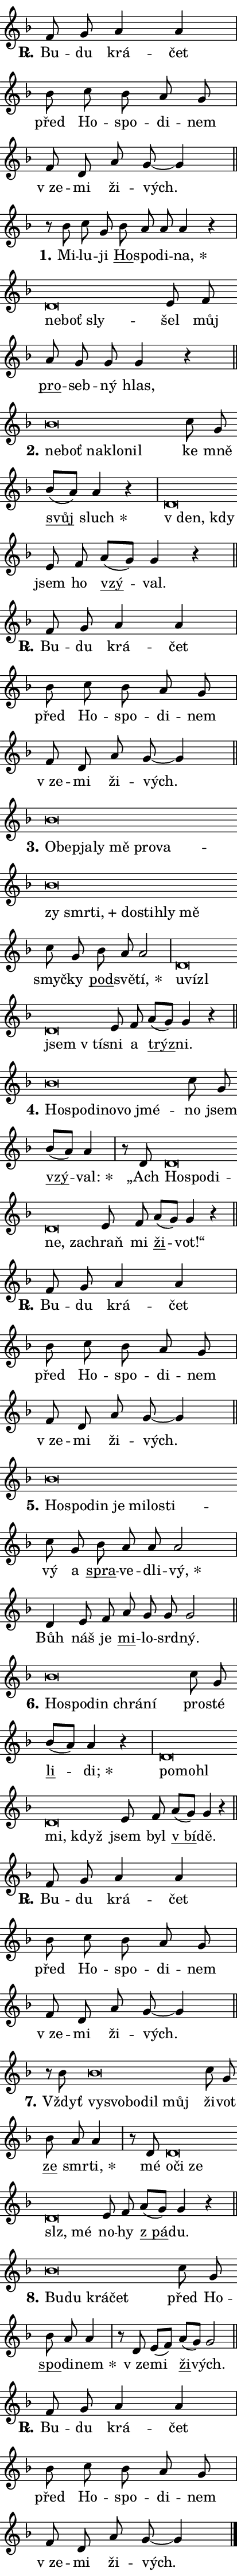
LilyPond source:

\version "2.22.1"
\header { tagline = "" }
\paper {
  indent = 0\cm
  top-margin = 0\cm
  right-margin = 0\cm
  bottom-margin = 0\cm
  left-margin = 0\cm
  paper-width = 7\cm
  page-breaking = #ly:one-page-breaking
  system-system-spacing.basic-distance = #11
  score-system-spacing.basic-distance = #11.3
  ragged-last = ##f
}


%% Author: Thomas Morley
%% https://lists.gnu.org/archive/html/lilypond-user/2020-05/msg00002.html
#(define (line-position grob)
"Returns position of @var[grob} in current system:
   @code{'start}, if at first time-step
   @code{'end}, if at last time-step
   @code{'middle} otherwise
"
  (let* ((col (ly:item-get-column grob))
         (ln (ly:grob-object col 'left-neighbor))
         (rn (ly:grob-object col 'right-neighbor))
         (col-to-check-left (if (ly:grob? ln) ln col))
         (col-to-check-right (if (ly:grob? rn) rn col))
         (break-dir-left
           (and
             (ly:grob-property col-to-check-left 'non-musical #f)
             (ly:item-break-dir col-to-check-left)))
         (break-dir-right
           (and
             (ly:grob-property col-to-check-right 'non-musical #f)
             (ly:item-break-dir col-to-check-right))))
        (cond ((eqv? 1 break-dir-left) 'start)
              ((eqv? -1 break-dir-right) 'end)
              (else 'middle))))

#(define (tranparent-at-line-position vctor)
  (lambda (grob)
  "Relying on @code{line-position} select the relevant enry from @var{vctor}.
Used to determine transparency,"
    (case (line-position grob)
      ((end) (not (vector-ref vctor 0)))
      ((middle) (not (vector-ref vctor 1)))
      ((start) (not (vector-ref vctor 2))))))

noteHeadBreakVisibility =
#(define-music-function (break-visibility)(vector?)
"Makes @code{NoteHead}s transparent relying on @var{break-visibility}"
#{
  \override NoteHead.transparent =
    #(tranparent-at-line-position break-visibility)
#})

#(define delete-ledgers-for-transparent-note-heads
  (lambda (grob)
    "Reads whether a @code{NoteHead} is transparent.
If so this @code{NoteHead} is removed from @code{'note-heads} from
@var{grob}, which is supposed to be @code{LedgerLineSpanner}.
As a result ledgers are not printed for this @code{NoteHead}"
    (let* ((nhds-array (ly:grob-object grob 'note-heads))
           (nhds-list
             (if (ly:grob-array? nhds-array)
                 (ly:grob-array->list nhds-array)
                 '()))
           ;; Relies on the transparent-property being done before
           ;; Staff.LedgerLineSpanner.after-line-breaking is executed.
           ;; This is fragile ...
           (to-keep
             (remove
               (lambda (nhd)
                 (ly:grob-property nhd 'transparent #f))
               nhds-list)))
      ;; TODO find a better method to iterate over grob-arrays, similiar
      ;; to filter/remove etc for lists
      ;; For now rebuilt from scratch
      (set! (ly:grob-object grob 'note-heads)  '())
      (for-each
        (lambda (nhd)
          (ly:pointer-group-interface::add-grob grob 'note-heads nhd))
        to-keep))))

hideNotes = {
  \noteHeadBreakVisibility #begin-of-line-visible
}
unHideNotes = {
  \noteHeadBreakVisibility #all-visible
}

% work-around for resetting accidentals
% https://lilypond.org/doc/v2.23/Documentation/notation/displaying-rhythms#unmetered-music
cadenzaMeasure = {
  \cadenzaOff
  \partial 1024 s1024
  \cadenzaOn
}

#(define-markup-command (accent layout props text) (markup?)
  "Underline accented syllable"
  (interpret-markup layout props
    #{\markup \override #'(offset . 4.3) \underline { #text }#}))

responsum = \markup \concat {
  "R" \hspace #-1.05 \path #0.1 #'((moveto 0 0.07) (lineto 0.9 0.8)) \hspace #0.05 "."
}

\layout {
    \context {
        \Staff
        \remove "Time_signature_engraver"
        \override LedgerLineSpanner.after-line-breaking = #delete-ledgers-for-transparent-note-heads
    }
    \context {
        \Voice {
            \override NoteHead.output-attributes = #'((class . "notehead"))
            \override Hairpin.height = #0.55
        }
    }
    \context {
        \Lyrics {
            \override StanzaNumber.output-attributes = #'((class . "stanzanumber"))
            \override LyricSpace.minimum-distance = #0.9
            \override LyricText.font-name = #"TeX Gyre Schola"
            \override LyricText.font-size = 1
            \override StanzaNumber.font-name = #"TeX Gyre Schola Bold"
            \override StanzaNumber.font-size = 1
        }
    }
}

% magnetic-lyrics.ily
%
%   written by
%     Jean Abou Samra <jean@abou-samra.fr>
%     Werner Lemberg <wl@gnu.org>
%
%   adapted by
%     Jiri Hon <jiri.hon@gmail.com>
%
% Version 2022-Apr-15

% https://www.mail-archive.com/lilypond-user@gnu.org/msg149350.html

#(define (Left_hyphen_pointer_engraver context)
   "Collect syllable-hyphen-syllable occurrences in lyrics and store
them in properties.  This engraver only looks to the left.  For
example, if the lyrics input is @code{foo -- bar}, it does the
following.

@itemize @bullet
@item
Set the @code{text} property of the @code{LyricHyphen} grob between
@q{foo} and @q{bar} to @code{foo}.

@item
Set the @code{left-hyphen} property of the @code{LyricText} grob with
text @q{foo} to the @code{LyricHyphen} grob between @q{foo} and
@q{bar}.
@end itemize

Use this auxiliary engraver in combination with the
@code{lyric-@/text::@/apply-@/magnetic-@/offset!} hook."
   (let ((hyphen #f)
         (text #f))
     (make-engraver
      (acknowledgers
       ((lyric-syllable-interface engraver grob source-engraver)
        (set! text grob)))
      (end-acknowledgers
       ((lyric-hyphen-interface engraver grob source-engraver)
        ;(when (not (grob::has-interface grob 'lyric-space-interface))
          (set! hyphen grob)));)
      ((stop-translation-timestep engraver)
       (when (and text hyphen)
         (ly:grob-set-object! text 'left-hyphen hyphen))
       (set! text #f)
       (set! hyphen #f)))))

#(define (lyric-text::apply-magnetic-offset! grob)
   "If the space between two syllables is less than the value in
property @code{LyricText@/.details@/.squash-threshold}, move the right
syllable to the left so that it gets concatenated with the left
syllable.

Use this function as a hook for
@code{LyricText@/.after-@/line-@/breaking} if the
@code{Left_@/hyphen_@/pointer_@/engraver} is active."
   (let ((hyphen (ly:grob-object grob 'left-hyphen #f)))
     (when hyphen
       (let ((left-text (ly:spanner-bound hyphen LEFT)))
         (when (grob::has-interface left-text 'lyric-syllable-interface)
           (let* ((common (ly:grob-common-refpoint grob left-text X))
                  (this-x-ext (ly:grob-extent grob common X))
                  (left-x-ext
                   (begin
                     ;; Trigger magnetism for left-text.
                     (ly:grob-property left-text 'after-line-breaking)
                     (ly:grob-extent left-text common X)))
                  ;; `delta` is the gap width between two syllables.
                  (delta (- (interval-start this-x-ext)
                            (interval-end left-x-ext)))
                  (details (ly:grob-property grob 'details))
                  (threshold (assoc-get 'squash-threshold details 0.2)))
             (when (< delta threshold)
               (let* (;; We have to manipulate the input text so that
                      ;; ligatures crossing syllable boundaries are not
                      ;; disabled.  For languages based on the Latin
                      ;; script this is essentially a beautification.
                      ;; However, for non-Western scripts it can be a
                      ;; necessity.
                      (lt (ly:grob-property left-text 'text))
                      (rt (ly:grob-property grob 'text))
                      (is-space (grob::has-interface hyphen 'lyric-space-interface))
                      (space (if is-space " " ""))
                      (space-markup (grob-interpret-markup grob " "))
                      (space-size (interval-length (ly:stencil-extent space-markup X)))
                      (extra-delta (if is-space space-size 0))
                      ;; Append new syllable.
                      (ltrt-space (if (and (string? lt) (string? rt))
                                (string-append lt space rt)
                                (make-concat-markup (list lt space rt))))
                      ;; Right-align `ltrt` to the right side.
                      (ltrt-space-markup (grob-interpret-markup
                               grob
                               (make-translate-markup
                                (cons (interval-length this-x-ext) 0)
                                (make-right-align-markup ltrt-space)))))
                 (begin
                   ;; Don't print `left-text`.
                   (ly:grob-set-property! left-text 'stencil #f)
                   ;; Set text and stencil (which holds all collected
                   ;; syllables so far) and shift it to the left.
                   (ly:grob-set-property! grob 'text ltrt-space)
                   (ly:grob-set-property! grob 'stencil ltrt-space-markup)
                   (ly:grob-translate-axis! grob (- (- delta extra-delta)) X))))))))))


#(define (lyric-hyphen::displace-bounds-first grob)
   ;; Make very sure this callback isn't triggered too early.
   (let ((left (ly:spanner-bound grob LEFT))
         (right (ly:spanner-bound grob RIGHT)))
     (ly:grob-property left 'after-line-breaking)
     (ly:grob-property right 'after-line-breaking)
     (ly:lyric-hyphen::print grob)))

squashThreshold = #0.4

\layout {
  \context {
    \Lyrics
    \consists #Left_hyphen_pointer_engraver
    \override LyricText.after-line-breaking =
      #lyric-text::apply-magnetic-offset!
    \override LyricHyphen.stencil = #lyric-hyphen::displace-bounds-first
    \override LyricText.details.squash-threshold = \squashThreshold
    \override LyricHyphen.minimum-distance = 0
    \override LyricHyphen.minimum-length = \squashThreshold
  }
}

squash = \override LyricText.details.squash-threshold = 9999
unSquash = \override LyricText.details.squash-threshold = \squashThreshold

left = \override LyricText.self-alignment-X = #LEFT
unLeft = \revert LyricText.self-alignment-X

starOffset = #(lambda (grob) 
                (let ((x_offset (ly:self-alignment-interface::aligned-on-x-parent grob)))
                  (if (= x_offset 0) 0 (+ x_offset 1.2))))

star = #(define-music-function (syllable)(string?)
"Append star separator at the end of a syllable"
#{
  \once \override LyricText.X-offset = #starOffset
  \lyricmode { \markup {
    #syllable
    \override #'((font-name . "TeX Gyre Schola Bold")) \hspace #0.2 \lower #0.65 \larger "*"
  } }
#})

starAccent = #(define-music-function (syllable)(string?)
"Append star separator at the end of a syllable and make accent"
#{
  \once \override LyricText.X-offset = #starOffset
  \lyricmode { \markup {
    \accent #syllable
    \override #'((font-name . "TeX Gyre Schola Bold")) \hspace #0.2 \lower #0.65 \larger "*"
  } }
#})

breath = #(define-music-function (syllable)(string?)
"Append breathing indicator at the end of a syllable"
#{
  \lyricmode { \markup { #syllable "+" } }
#})

optionalBreath = #(define-music-function (syllable)(string?)
"Append optional breathing indicator at the end of a syllable"
#{
  \lyricmode { \markup { #syllable "(+)" } }
#})


\score {
    <<
        \new Voice = "melody" { \cadenzaOn \key f \major \relative { f'8 g a4 a \cadenzaMeasure \bar "|" bes8 c bes a g \cadenzaMeasure \bar "|" f d a' g~ g4 \cadenzaMeasure \bar "||" \break } }
        \new Lyrics \lyricsto "melody" { \lyricmode { \set stanza = \responsum
Bu -- du krá -- čet před Ho -- spo -- di -- nem "v ze" -- mi ži -- vých. } }
    >>
    \layout {}
}

\score {
    <<
        \new Voice = "melody" { \cadenzaOn \key f \major \relative { r8 bes' c8 g \bar "" bes a a a4 r \cadenzaMeasure \bar "|" d,\breve*1/16 \hideNotes \breve*1/16 \breve*1/16 \bar "" \unHideNotes e8 f \bar "" a g g g4 r \cadenzaMeasure \bar "||" \break } }
        \new Lyrics \lyricsto "melody" { \lyricmode { \set stanza = "1."
Mi -- lu -- ji \markup \accent Ho -- spo -- di -- \star na, \left ne -- \squash boť sly -- \unLeft \unSquash šel můj \markup \accent pro -- seb -- ný hlas, } }
    >>
    \layout {}
}

\score {
    <<
        \new Voice = "melody" { \cadenzaOn \key f \major \relative { bes'\breve*1/16 \hideNotes \breve*1/16 \bar "" \breve*1/16 \bar "" \breve*1/16 \breve*1/16 \bar "" \unHideNotes c8 g \bar "" bes[( a)] a4 r \cadenzaMeasure \bar "|" d,\breve*1/16 \hideNotes \breve*1/16 \bar "" \unHideNotes e8 f \bar "" a[( g)] g4 r \cadenzaMeasure \bar "||" \break } }
        \new Lyrics \lyricsto "melody" { \lyricmode { \set stanza = "2."
\left ne -- \squash boť na -- klo -- nil \unLeft \unSquash ke mně \markup \accent svůj \star sluch \left "v den," \squash kdy \unLeft \unSquash jsem ho \markup \accent vzý -- val. } }
    >>
    \layout {}
}

\score {
    <<
        \new Voice = "melody" { \cadenzaOn \key f \major \relative { f'8 g a4 a \cadenzaMeasure \bar "|" bes8 c bes a g \cadenzaMeasure \bar "|" f d a' g~ g4 \cadenzaMeasure \bar "||" \break } }
        \new Lyrics \lyricsto "melody" { \lyricmode { \set stanza = \responsum
Bu -- du krá -- čet před Ho -- spo -- di -- nem "v ze" -- mi ži -- vých. } }
    >>
    \layout {}
}

\score {
    <<
        \new Voice = "melody" { \cadenzaOn \key f \major \relative { bes'\breve*1/16 \hideNotes \breve*1/16 \bar "" \breve*1/16 \bar "" \breve*1/16 \bar "" \breve*1/16 \bar "" \breve*1/16 \bar "" \breve*1/16 \bar "" \breve*1/16 \bar "" \breve*1/16 \bar "" \breve*1/16 \bar "" \breve*1/16 \bar "" \breve*1/16 \bar "" \breve*1/16 \breve*1/16 \bar "" \unHideNotes c8 g \bar "" bes a a2 \cadenzaMeasure \bar "|" d,\breve*1/16 \hideNotes \breve*1/16 \bar "" \breve*1/16 \bar "" \breve*1/16 \breve*1/16 \bar "" \unHideNotes e8 f \bar "" a[( g)] g4 r \cadenzaMeasure \bar "||" \break } }
        \new Lyrics \lyricsto "melody" { \lyricmode { \set stanza = "3."
\left O -- \squash be -- pja -- ly mě pro -- va -- zy smr -- \breath "ti," do -- sti -- hly mě \unLeft \unSquash smyč -- ky \markup \accent pod -- svě -- \star tí, \left u -- \squash ví -- zl jsem "v tí" -- \unLeft \unSquash sni a \markup \accent trýz -- ni. } }
    >>
    \layout {}
}

\score {
    <<
        \new Voice = "melody" { \cadenzaOn \key f \major \relative { bes'\breve*1/16 \hideNotes \breve*1/16 \bar "" \breve*1/16 \bar "" \breve*1/16 \bar "" \breve*1/16 \breve*1/16 \bar "" \unHideNotes c8 g \bar "" bes[( a)] a4 \cadenzaMeasure \bar "|" r8 d,8 d\breve*1/16 \hideNotes \breve*1/16 \bar "" \breve*1/16 \bar "" \breve*1/16 \breve*1/16 \bar "" \unHideNotes e8 f \bar "" a[( g)] g4 r \cadenzaMeasure \bar "||" \break } }
        \new Lyrics \lyricsto "melody" { \lyricmode { \set stanza = "4."
\left Ho -- \squash spo -- di -- no -- vo jmé -- \unLeft \unSquash no jsem \markup \accent vzý -- \star val: „Ach \left Ho -- \squash spo -- di -- ne, za -- \unLeft \unSquash chraň mi \markup \accent ži -- vot!“ } }
    >>
    \layout {}
}

\score {
    <<
        \new Voice = "melody" { \cadenzaOn \key f \major \relative { f'8 g a4 a \cadenzaMeasure \bar "|" bes8 c bes a g \cadenzaMeasure \bar "|" f d a' g~ g4 \cadenzaMeasure \bar "||" \break } }
        \new Lyrics \lyricsto "melody" { \lyricmode { \set stanza = \responsum
Bu -- du krá -- čet před Ho -- spo -- di -- nem "v ze" -- mi ži -- vých. } }
    >>
    \layout {}
}

\score {
    <<
        \new Voice = "melody" { \cadenzaOn \key f \major \relative { bes'\breve*1/16 \hideNotes \breve*1/16 \bar "" \breve*1/16 \bar "" \breve*1/16 \bar "" \breve*1/16 \bar "" \breve*1/16 \breve*1/16 \bar "" \unHideNotes c8 g \bar "" bes a a a2 \cadenzaMeasure \bar "|" d,4 e8 f \bar "" a g g g2 \cadenzaMeasure \bar "||" \break } }
        \new Lyrics \lyricsto "melody" { \lyricmode { \set stanza = "5."
\left Ho -- \squash spo -- din je mi -- lo -- sti -- \unLeft \unSquash vý a \markup \accent spra -- ve -- dli -- \star vý, Bůh náš je \markup \accent mi -- lo -- srd -- ný. } }
    >>
    \layout {}
}

\score {
    <<
        \new Voice = "melody" { \cadenzaOn \key f \major \relative { bes'\breve*1/16 \hideNotes \breve*1/16 \bar "" \breve*1/16 \bar "" \breve*1/16 \breve*1/16 \bar "" \unHideNotes c8 g \bar "" bes[( a)] a4 r \cadenzaMeasure \bar "|" d,\breve*1/16 \hideNotes \breve*1/16 \bar "" \breve*1/16 \bar "" \breve*1/16 \breve*1/16 \bar "" \unHideNotes e8 f \bar "" a[( g)] g4 r \cadenzaMeasure \bar "||" \break } }
        \new Lyrics \lyricsto "melody" { \lyricmode { \set stanza = "6."
\left Ho -- \squash spo -- din chrá -- ní \unLeft \unSquash pro -- sté \markup \accent li -- \star di; \left po -- \squash mo -- hl mi, když \unLeft \unSquash jsem byl \markup \accent "v bí" -- dě. } }
    >>
    \layout {}
}

\score {
    <<
        \new Voice = "melody" { \cadenzaOn \key f \major \relative { f'8 g a4 a \cadenzaMeasure \bar "|" bes8 c bes a g \cadenzaMeasure \bar "|" f d a' g~ g4 \cadenzaMeasure \bar "||" \break } }
        \new Lyrics \lyricsto "melody" { \lyricmode { \set stanza = \responsum
Bu -- du krá -- čet před Ho -- spo -- di -- nem "v ze" -- mi ži -- vých. } }
    >>
    \layout {}
}

\score {
    <<
        \new Voice = "melody" { \cadenzaOn \key f \major \relative { r8 bes'8 bes\breve*1/16 \hideNotes \breve*1/16 \bar "" \breve*1/16 \bar "" \breve*1/16 \breve*1/16 \bar "" \unHideNotes c8 g \bar "" bes a a4 \cadenzaMeasure \bar "|" r8 d, d\breve*1/16 \hideNotes \breve*1/16 \bar "" \breve*1/16 \bar "" \breve*1/16 \breve*1/16 \bar "" \unHideNotes e8 f \bar "" a[( g)] g4 r \cadenzaMeasure \bar "||" \break } }
        \new Lyrics \lyricsto "melody" { \lyricmode { \set stanza = "7."
Vždyť \left vy -- \squash svo -- bo -- dil můj \unLeft \unSquash ži -- vot \markup \accent ze smr -- \star ti, mé \left o -- \squash či ze slz, mé \unLeft \unSquash no -- hy \markup \accent "z pá" -- du. } }
    >>
    \layout {}
}

\score {
    <<
        \new Voice = "melody" { \cadenzaOn \key f \major \relative { bes'\breve*1/16 \hideNotes \breve*1/16 \bar "" \breve*1/16 \breve*1/16 \bar "" \unHideNotes c8 g \bar "" bes a a4 \cadenzaMeasure \bar "|" r8 d,8 e8[( f)] \bar "" a[( g)] g2 \cadenzaMeasure \bar "||" \break } }
        \new Lyrics \lyricsto "melody" { \lyricmode { \set stanza = "8."
\left Bu -- \squash du krá -- čet \unLeft \unSquash před Ho -- \markup \accent spo -- di -- \star nem "v ze" -- mi \markup \accent ži -- vých. } }
    >>
    \layout {}
}

\score {
    <<
        \new Voice = "melody" { \cadenzaOn \key f \major \relative { f'8 g a4 a \cadenzaMeasure \bar "|" bes8 c bes a g \cadenzaMeasure \bar "|" f d a' g~ g4 \cadenzaMeasure \bar "||" \break } \bar "|." }
        \new Lyrics \lyricsto "melody" { \lyricmode { \set stanza = \responsum
Bu -- du krá -- čet před Ho -- spo -- di -- nem "v ze" -- mi ži -- vých. } }
    >>
    \layout {}
}
